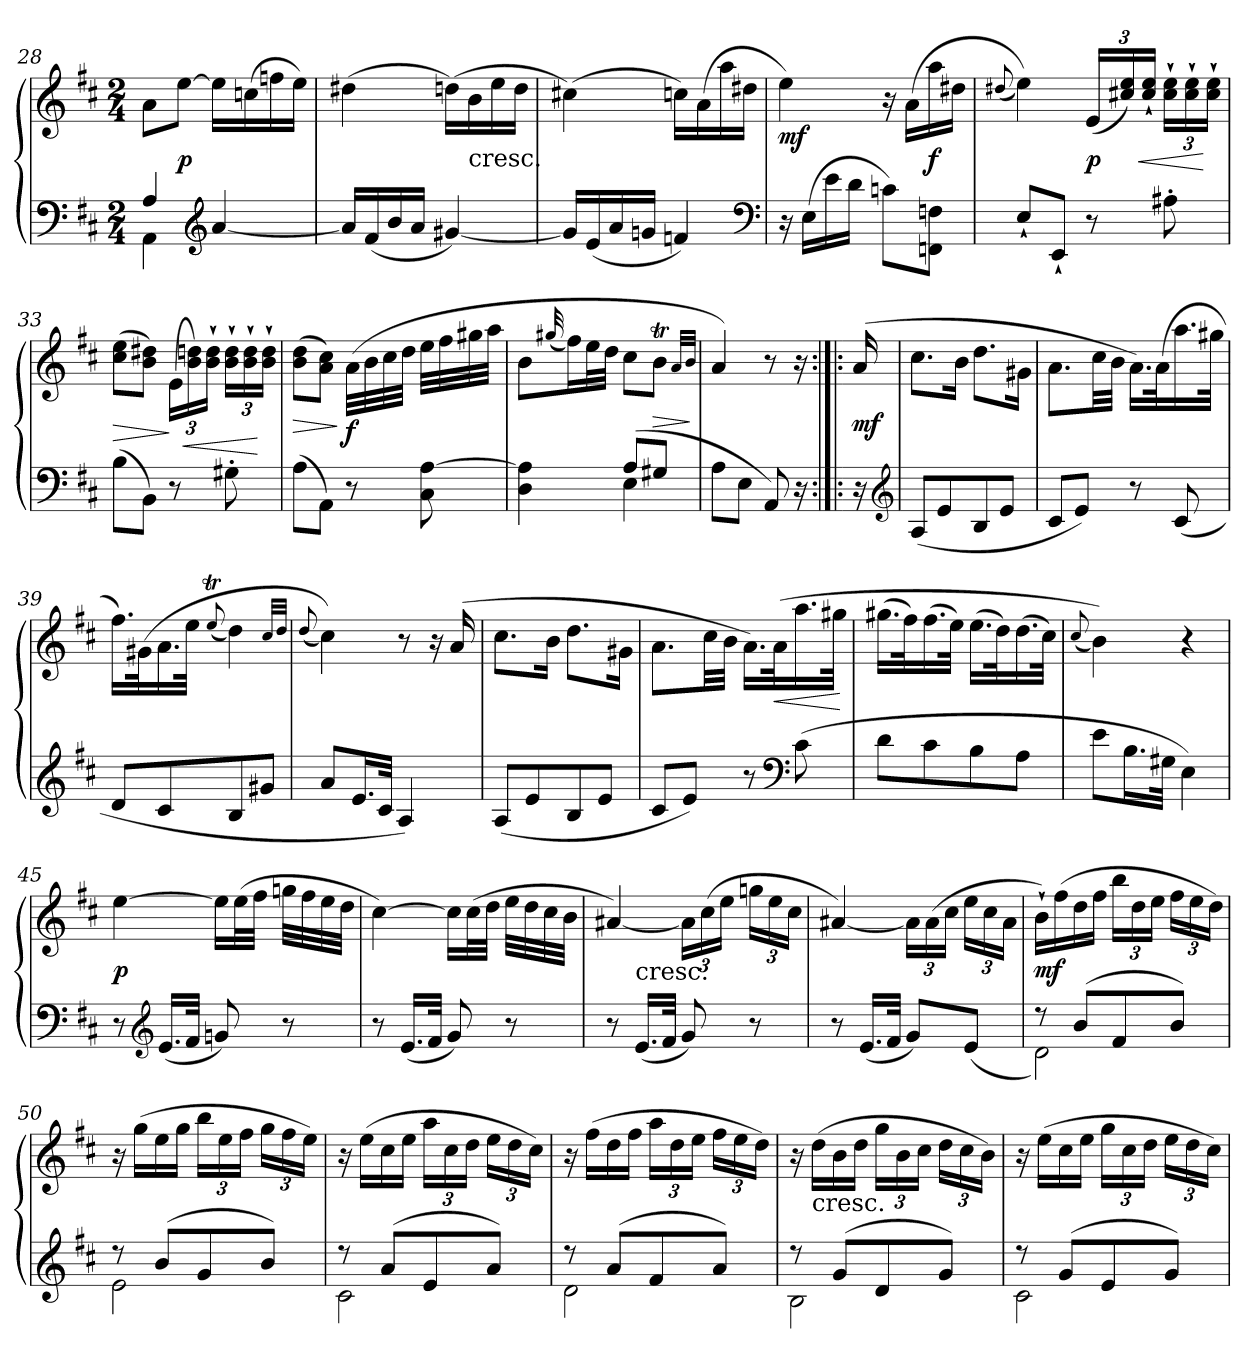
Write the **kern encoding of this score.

**kern	**kern	**dynam
*part1	*part1	*part1
*staff2	*staff1	*staff1/2
*clefF4	*clefG2	*
*k[f#c#]	*k[f#c#]	*
*D:	*D:	*
*M2/4	*M2/4	*
=28	=28	=28
*^	*	*
4A	4AA	8aL	.
.	.	[8eeJ	p
*clefG2	*	*	*
[4a	4ryy	16eeLL]	.
.	.	(16ccn	.
.	.	16ffn	.
.	.	16eeJJ)	.
*v	*v	*	*
=29	=29	=29
16aLL]	(4dd#X	.
(16f#	.	.
16b	.	.
16aJJ	.	.
[4g#X)	(16ddnLL)	.
!	!LO:TX:c:t=cresc.	!
.	16b	.
.	16ee	.
.	16ddJJ	.
=30	=30	=30
16g#LL]	(4cc#X)	.
(16e	.	.
16a	.	.
16gnJJ	.	.
4fn)	16ccnLL)	.
.	(16a	.
.	16aa	.
.	16dd#XJJ	.
*clefF4	*	*
=31	=31	=31
16r	4ee)	mf
(16ELL	.	.
16e	.	.
16dJJ	.	.
8cnL)	16r	.
.	(16aLL	.
8FFn 8FnJ	16aa	f
.	16dd#XJJ	.
!!LO:LB:g=z
=32	=32	=32
.	(8qqdd#X	.
8E`L	4ee))	.
8EE`J	.	.
8r	(24eLL	p
.	24cc#X 24ee)	.
.	24cc#` 24ee`JJ	<
8A#X'	24cc#` 24ee`LL	.
.	24cc#` 24ee`	.
.	24cc#` 24ee`JJ	[
=33	=33	=33
(8BL	(8cc# 8eeL	>
8BBJ)	8b 8dd#XJ)	.
8r	(24e\LL	]
.	24b\ 24ddn\)	<
.	24b`\ 24dd`\JJ	.
8G#X'	24b` 24dd`LL	.
.	24b` 24dd`	.
.	24b` 24dd`JJ	[
=34	=34	=34
(8AL	(8b 8ddL	>
8AAJ)	8a 8cc#J)	.
8r	(32aLLL	] f
.	32b	.
.	32cc#	.
.	32ddJJJ	.
8C# [8A	32eeLLL	.
.	32ff#	.
.	32gg#X	.
.	32aaJJJ	.
=35	=35	=35
*^	*	*
4ryy	4D 4A]	8bL	.
.	.	(32qqgg#X	.
.	.	16ff#L)	.
.	.	32eeL	.
.	.	32ddJJJ	.
(8AL	4E	8cc#L	.
8G#XJ	.	8bTJ	>
*v	*v	*	*
.	32qaLLL	.
.	32qbJJJ	.
.	.	]
=36	=36	=36
8AL	4a)	.
8EJ	.	.
8AA)	8r	.
16r	16r	.
!!LO:LB:g=z
=:|!|:	=:|!|:	=:|!|:
16r	(16a	mf
*clefG2	*	*
=37	=37	=37
(8AL	8.cc#L	.
8e	.	.
.	16bJk	.
8B	8.ddL	.
8eJ	.	.
.	16g#XJk	.
=38	=38	=38
8c#L	8.aL	.
8eJ)	.	.
.	32cc#LL	.
.	32bJJJ	.
8r	16.aLL)	.
.	(32aK	.
(8c#	16.aa	.
.	32gg#XJJk	.
=39	=39	=39
8dL	16.ff#LL)	.
.	(32g#XK	.
8c#	16.a	.
.	32eeJJk	.
.	(8qqeeT	.
8B	4dd)	.
8g#XJ	.	.
.	32qcc#LLL	.
.	32qddJJJ	.
=40	=40	=40
.	(8qqdd	.
8aL	4cc#))	.
16.eL	.	.
32c#JJk	.	.
4A)	8r	.
.	16r	.
.	(16a	.
=41	=41	=41
(8AL	8.cc#L	.
8e	.	.
.	16bJk	.
8B	8.ddL	.
8eJ	.	.
.	16g#XJk	.
=42	=42	=42
8c#L	8.aL	.
8eJ)	.	.
.	32cc#LL	.
.	32bJJJ	.
8r	16.aLL)	.
.	(32aK	<
*clefF4	*	*
(8c#	16.aa	.
.	32gg#XJJk	.
.	.	[
!!LO:LB:g=z
=43	=43	=43
8dL	(16.gg#XLL	.
.	32ff#K)	.
8c#	(16.ff#	.
.	32eeJJk)	.
8B	(16.eeLL	.
.	32ddK)	.
8AJ	(16.dd	.
.	32cc#JJk)	.
=44	=44	=44
.	(8qqcc#	.
8eL	4b))	.
16.BL	.	.
32G#XJJk	.	.
4E)	4r	.
=45	=45	=45
8r	[4ee	p
*clefG2	*	*
(16.eLL	.	.
32f#JJk	.	.
8gn)	16eeLL]	.
.	(32eeL	.
.	32ff#JJJ	.
8r	32ggnLLL	.
.	32ff#	.
.	32ee	.
.	32ddJJJ	.
=46	=46	=46
8r	[4cc#)	.
(16.eLL	.	.
32f#JJk	.	.
8g)	16cc#LL]	.
.	(32cc#L	.
.	32ddJJJ	.
8r	32eeLLL	.
.	32dd	.
.	32cc#	.
.	32bJJJ	.
=47	=47	=47
*	*^	*
8r	[4a#X)	8ryy	.
!	!	!LO:TX:c:t=cresc.	!
(16.eLL	.	4.ryy	.
32f#JJk	.	.	.
8g)	24a#LL]	.	.
.	(24cc#	.	.
.	24eeJJ	.	.
8r	24ggnLL	.	.
.	24ee	.	.
.	24cc#JJ	.	.
*	*v	*v	*
!!LO:LB:g=z
=48	=48	=48
8r	[4a#X)	.
(16.eLL	.	.
32f#JJk	.	.
8gL)	24a#\LL]	.
.	(24a#\	.
.	24cc#\JJ	.
(8eJ	24eeLL	.
.	24cc#	.
.	24a#JJ	.
=49	=49	=49
*^	*	*
8rdd	2d)	16b`LL)	mf
.	.	(16ff#	.
(8bL	.	16dd	.
.	.	16ff#JJ	.
8f#	.	24bbLL	.
.	.	24dd	.
.	.	24eeJJ	.
8bJ)	.	24ff#LL	.
.	.	24ee	.
.	.	24ddJJ)	.
=50	=50	=50	=50
8rdd	2e	16r	.
.	.	(16ggLL	.
(8bL	.	16ee	.
.	.	16ggJJ	.
8g	.	24bbLL	.
.	.	24ee	.
.	.	24ff#JJ	.
8bJ)	.	24ggLL	.
.	.	24ff#	.
.	.	24eeJJ)	.
=51	=51	=51	=51
8rdd	2c#	16r	.
.	.	(16eeLL	.
(8aL	.	16cc#	.
.	.	16eeJJ	.
8e	.	24aaLL	.
.	.	24cc#	.
.	.	24ddJJ	.
8aJ)	.	24eeLL	.
.	.	24dd	.
.	.	24cc#JJ)	.
!!LO:LB:g=z
=52	=52	=52	=52
8r	2d	16r	.
.	.	(16ff#LL	.
(8aL	.	16dd	.
.	.	16ff#JJ	.
8f#	.	24aaLL	.
.	.	24dd	.
.	.	24eeJJ	.
8aJ)	.	24ff#LL	.
.	.	24ee	.
.	.	24ddJJ)	.
=53	=53	=53	=53
8r	2B	16r	.
!	!	!LO:TX:c:t=cresc.	!
.	.	(16ddLL	.
(8gL	.	16b	.
.	.	16ddJJ	.
8d	.	24ggLL	.
.	.	24b	.
.	.	24cc#JJ	.
8gJ)	.	24ddLL	.
.	.	24cc#	.
.	.	24bJJ)	.
=54	=54	=54	=54
8r	2c#	16r	.
.	.	(16eeLL	.
(8gL	.	16cc#	.
.	.	16eeJJ	.
8e	.	24ggLL	.
.	.	24cc#	.
.	.	24ddJJ	.
8gJ)	.	24eeLL	.
.	.	24dd	.
.	.	24cc#JJ)	.
*v	*v	*	*
=	=	=
*-	*-	*-
